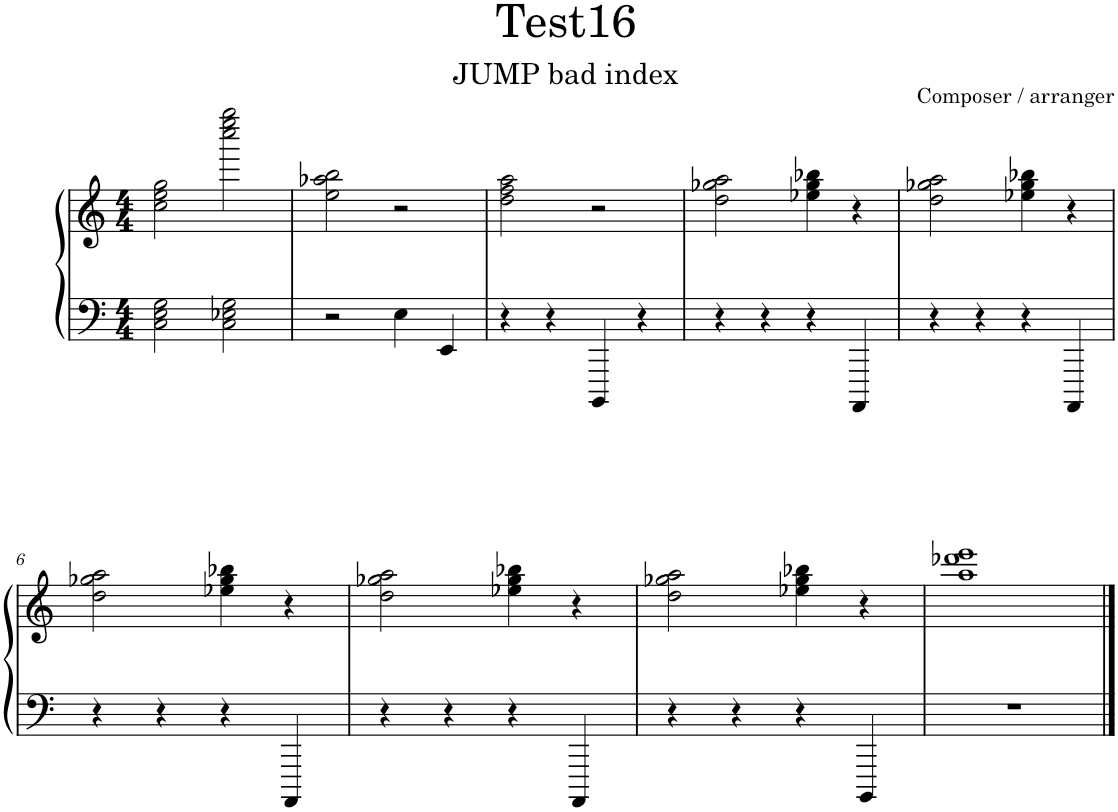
**kern	**kern
*part1	*part1
*staff2	*staff1
*I"Piano	*
*I'Pno.	*
*clefF4	*clefG2
*k[]	*k[]
*M4/4	*M4/4
=1	=1
2C\ 2E\ 2G\	2cc\ 2ee\ 2gg\
2C\ 2E-X\ 2G\	2cccc\ 2eeee\ 2gggg\
=2	=2
2r	2ee\ 2aa-X\ 2bb\
4E\	2r
4EE/	.
=3	=3
4r	2dd\ 2ff\ 2aa\
4r	.
4BBBB/	2r
4r	.
=4	=4
4r	2dd\ 2gg-X\ 2aa\
4r	.
4r	4ee-X\ 4gg-\ 4bb-X\
4AAAA/	4r
=5	=5
4r	2dd\ 2gg-X\ 2aa\
4r	.
4r	4ee-X\ 4gg-\ 4bb-X\
4AAAA/	4r
!!LO:LB:g=z
=6	=6
4r	2dd\ 2gg-X\ 2aa\
4r	.
4r	4ee-X\ 4gg-\ 4bb-X\
4AAAA/	4r
=7	=7
4r	2dd\ 2gg-X\ 2aa\
4r	.
4r	4ee-X\ 4gg-\ 4bb-X\
4AAAA/	4r
=8	=8
4r	2dd\ 2gg-X\ 2aa\
4r	.
4r	4ee-X\ 4gg-\ 4bb-X\
4BBBB/	4r
=9	=9
1r	1aa 1ddd-X 1eee
==	==
*-	*-
